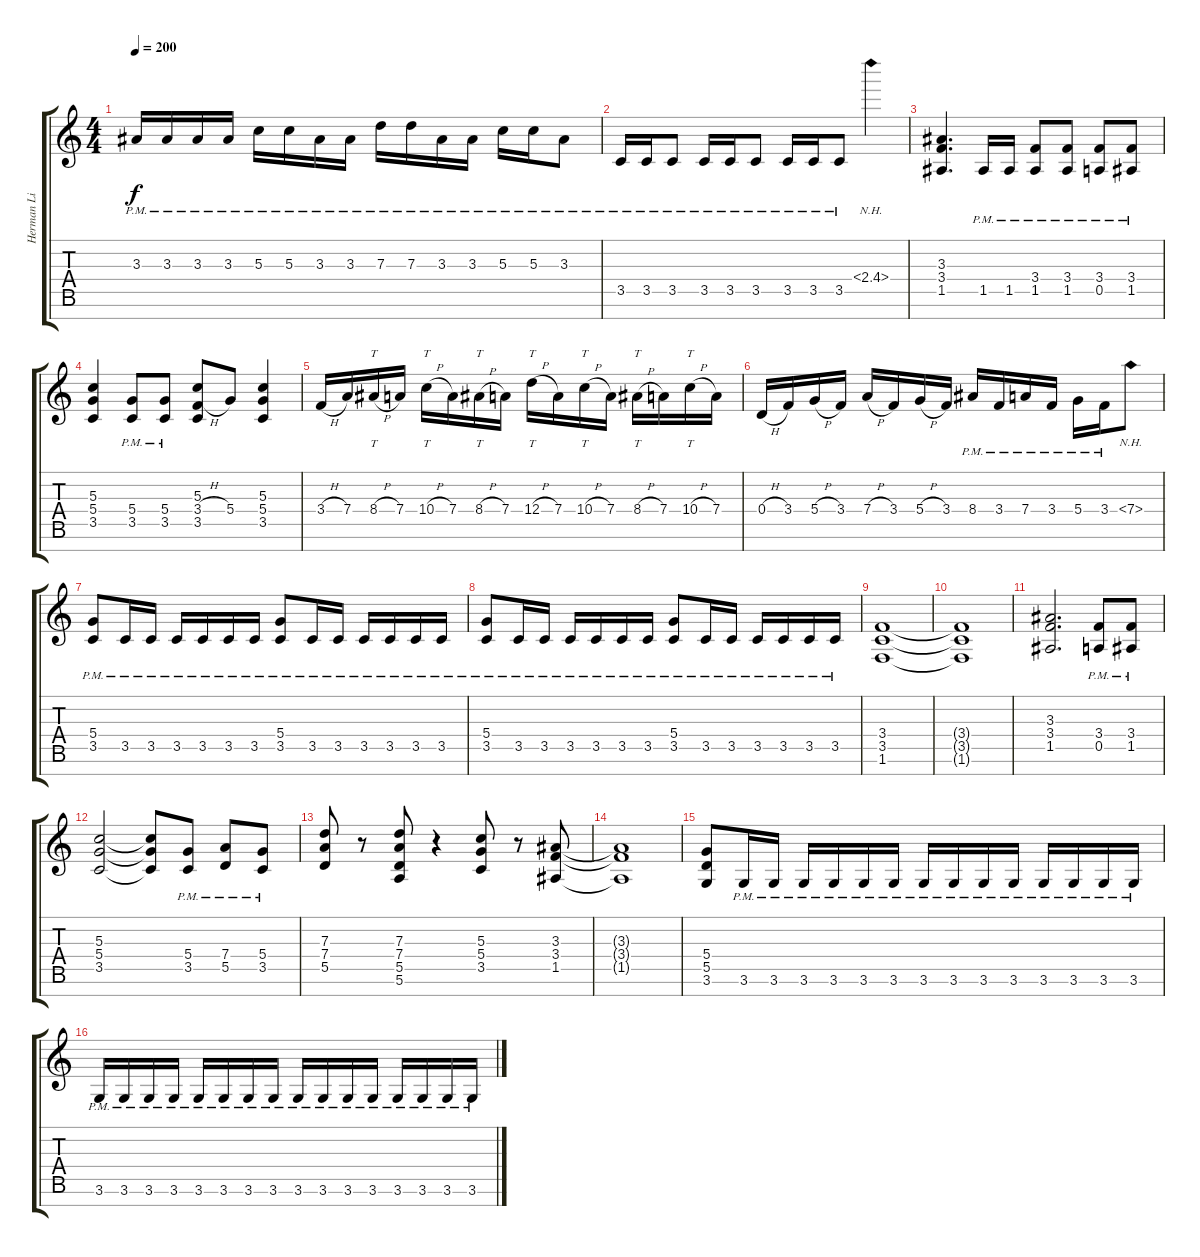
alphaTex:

\track ("Herman Li | Lead" "Herman Li ") {instrument distortionguitar}
\staff {score tabs}
\tuning (E4 B3 G3 D3 A2 E2 B1) {hide}
\ts (4 4)
\tempo 200
\clef g2
\ks c
3.3{pm}.16{dy f} 3.3{pm}.16 3.3{pm}.16 3.3{pm}.16 5.3{pm}.16 5.3{pm}.16 3.3{pm}.16 3.3{pm}.16 7.3{pm}.16 7.3{pm}.16 3.3{pm}.16 3.3{pm}.16 5.3{pm}.16 5.3{pm}.16 3.3{pm}.8 |
3.5{pm}.16 3.5{pm}.16 3.5{pm}.8 3.5{pm}.16 3.5{pm}.16 3.5{pm}.8 3.5{pm}.16 3.5{pm}.16 3.5{pm}.8 2.4{nh}.4 |
(3.3 3.4 1.5).4{d} 1.5{pm}.16 1.5{pm}.16 (3.4{pm} 1.5{pm}).8 (3.4{pm} 1.5{pm}).8 (3.4{pm} 0.5{pm}).8 (3.4{pm} 1.5{pm}).8 |
(5.3 5.4 3.5).4 (5.4{pm} 3.5{pm}).8 (5.4{pm} 3.5{pm}).8 (5.3 3.4{h} 3.5).8 5.4.8 (5.3 5.4 3.5).4 |
3.4{h}.16 7.4.16 8.4{h}.16{tt} 7.4.16 10.4{h}.16{tt} 7.4.16 8.4{h}.16{tt} 7.4.16 12.4{h}.16{tt} 7.4.16 10.4{h}.16{tt} 7.4.16 8.4{h}.16{tt} 7.4.16 10.4{h}.16{tt} 7.4.16 |
0.4{h}.16 3.4.16 5.4{h}.16 3.4.16 7.4{h}.16 3.4.16 5.4{h}.16 3.4.16 8.4{pm}.16 3.4{pm}.16 7.4{pm}.16 3.4{pm}.16 5.4{pm}.16 3.4{pm}.16 7.4{nh}.8 |
(5.4{pm} 3.5{pm}).8 3.5{pm}.16 3.5{pm}.16 3.5{pm}.16 3.5{pm}.16 3.5{pm}.16 3.5{pm}.16 (5.4{pm} 3.5{pm}).8 3.5{pm}.16 3.5{pm}.16 3.5{pm}.16 3.5{pm}.16 3.5{pm}.16 3.5{pm}.16 |
(5.4{pm} 3.5{pm}).8 3.5{pm}.16 3.5{pm}.16 3.5{pm}.16 3.5{pm}.16 3.5{pm}.16 3.5{pm}.16 (5.4{pm} 3.5{pm}).8 3.5{pm}.16 3.5{pm}.16 3.5{pm}.16 3.5{pm}.16 3.5{pm}.16 3.5{pm}.16 |
(3.4 3.5 1.6).1 |
(3.4{t} 3.5{t} 1.6{t}).1 |
(3.3 3.4 1.5).2{d} (3.4{pm} 0.5{pm}).8 (3.4{pm} 1.5{pm}).8 |
(5.3 5.4 3.5).2 (5.3{t} 5.4{t} 3.5{t}).8 (5.4{pm} 3.5{pm}).8 (7.4{pm} 5.5{pm}).8 (5.4{pm} 3.5{pm}).8 |
(7.3 7.4 5.5).8 r.8 (7.3 7.4 5.5 5.6).8 r.4 (5.3 5.4 3.5).8 r.8 (3.3 3.4 1.5).8 |
(3.3{t} 3.4{t} 1.5{t}).1 |
(5.4 5.5 3.6).8 3.6{pm}.16 3.6{pm}.16 3.6{pm}.16 3.6{pm}.16 3.6{pm}.16 3.6{pm}.16 3.6{pm}.16 3.6{pm}.16 3.6{pm}.16 3.6{pm}.16 3.6{pm}.16 3.6{pm}.16 3.6{pm}.16 3.6{pm}.16 |
3.6{pm}.16 3.6{pm}.16 3.6{pm}.16 3.6{pm}.16 3.6{pm}.16 3.6{pm}.16 3.6{pm}.16 3.6{pm}.16 3.6{pm}.16 3.6{pm}.16 3.6{pm}.16 3.6{pm}.16 3.6{pm}.16 3.6{pm}.16 3.6{pm}.16 3.6{pm}.16
